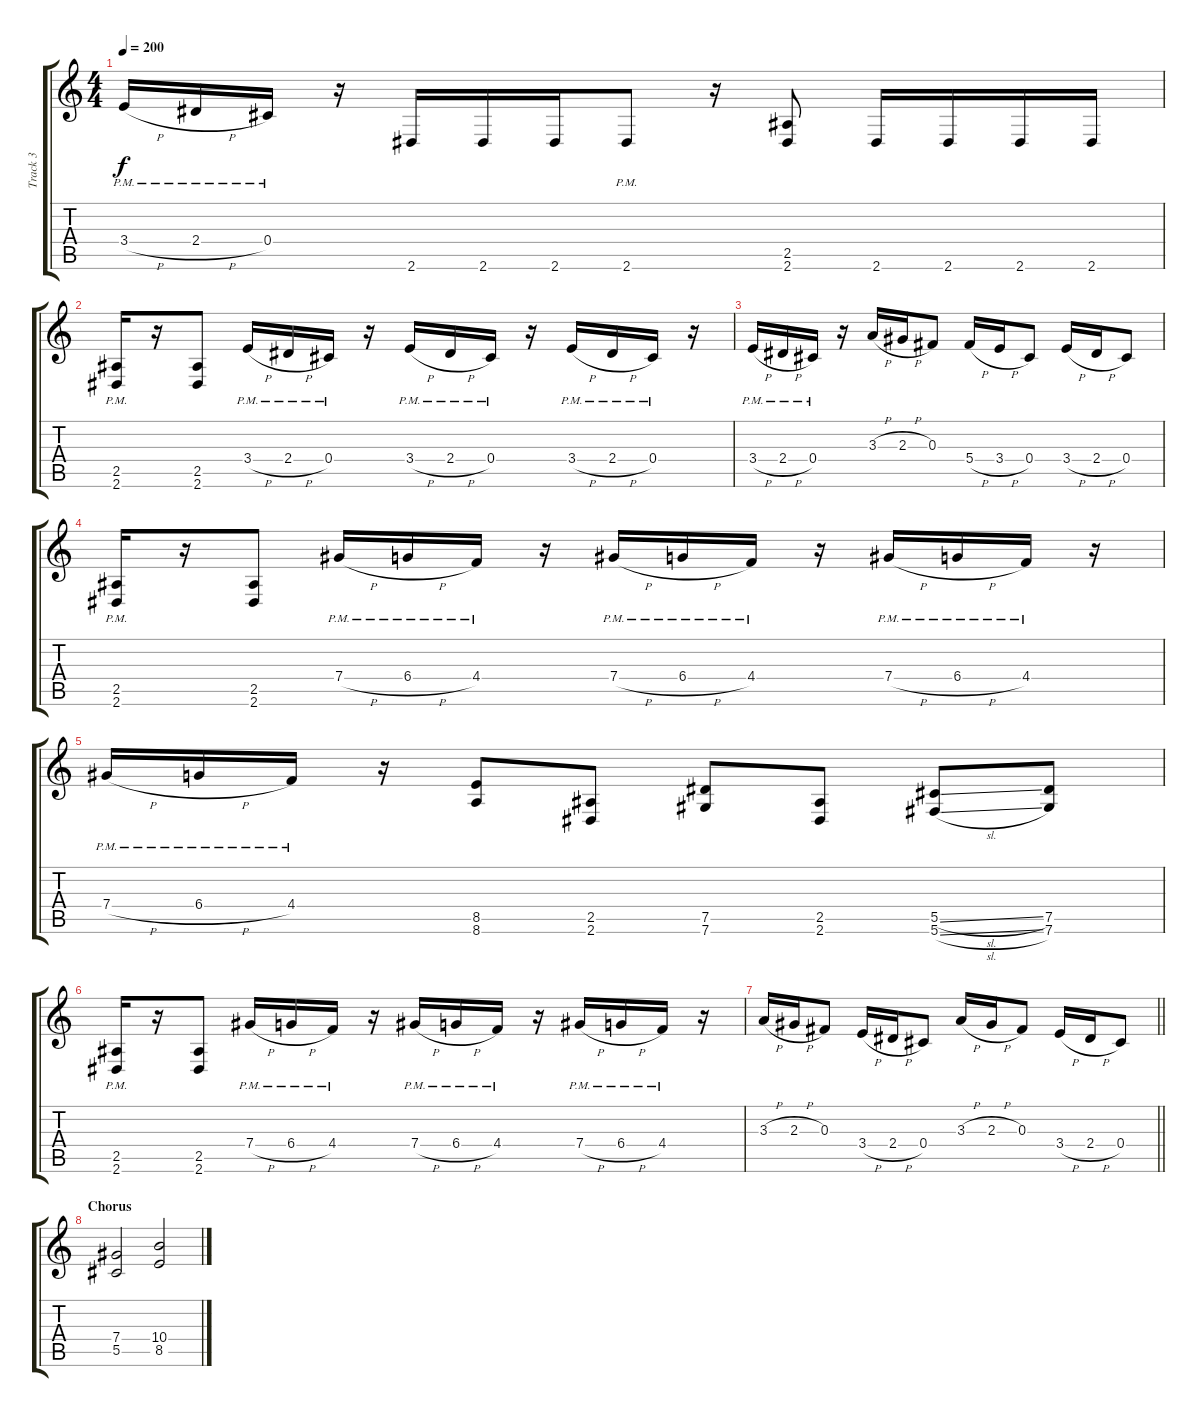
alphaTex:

\track ("Track 3" "Track 3") {instrument distortionguitar}
\staff {score tabs}
\tuning (Eb4 Bb3 Gb3 Db3 Ab2 Db2) {hide}
\ts (4 4)
\tempo 200
\clef g2
\ks c
3.4{h pm}.16{dy f} 2.4{h pm}.16 0.4{pm}.16 r.16 2.6.16 2.6.16 2.6.16 2.6{pm}.8 r.16 (2.5 2.6).8 2.6.16 2.6.16 2.6.16 2.6.16 |
(2.5{pm} 2.6{pm}).16 r.16 (2.5 2.6).8 3.4{h pm}.16 2.4{h pm}.16 0.4{pm}.16 r.16 3.4{h pm}.16 2.4{h pm}.16 0.4{pm}.16 r.16 3.4{h pm}.16 2.4{h pm}.16 0.4{pm}.16 r.16 |
3.4{h pm}.16 2.4{h pm}.16 0.4{pm}.16 r.16 3.3{h}.16 2.3{h}.16 0.3.8 5.4{h}.16 3.4{h}.16 0.4.8 3.4{h}.16 2.4{h}.16 0.4.8 |
(2.5{pm} 2.6{pm}).16 r.16 (2.5 2.6).8 7.4{h pm}.16 6.4{h pm}.16 4.4{pm}.16 r.16 7.4{h pm}.16 6.4{h pm}.16 4.4{pm}.16 r.16 7.4{h pm}.16 6.4{h pm}.16 4.4{pm}.16 r.16 |
7.4{h pm}.16 6.4{h pm}.16 4.4{pm}.16 r.16 (8.5 8.6).8 (2.5 2.6).8 (7.5 7.6).8 (2.5 2.6).8 (5.5{sl} 5.6{sl}).8 (7.5 7.6).8 |
(2.5{pm} 2.6{pm}).16 r.16 (2.5 2.6).8 7.4{h pm}.16 6.4{h pm}.16 4.4{pm}.16 r.16 7.4{h pm}.16 6.4{h pm}.16 4.4{pm}.16 r.16 7.4{h pm}.16 6.4{h pm}.16 4.4{pm}.16 r.16 |
\barLineRight lightlight
3.3{h}.16 2.3{h}.16 0.3.8 3.4{h}.16 2.4{h}.16 0.4.8 3.3{h}.16 2.3{h}.16 0.3.8 3.4{h}.16 2.4{h}.16 0.4.8 |
\section ("" "Chorus")
(7.4 5.5).2 (10.4 8.5).2
